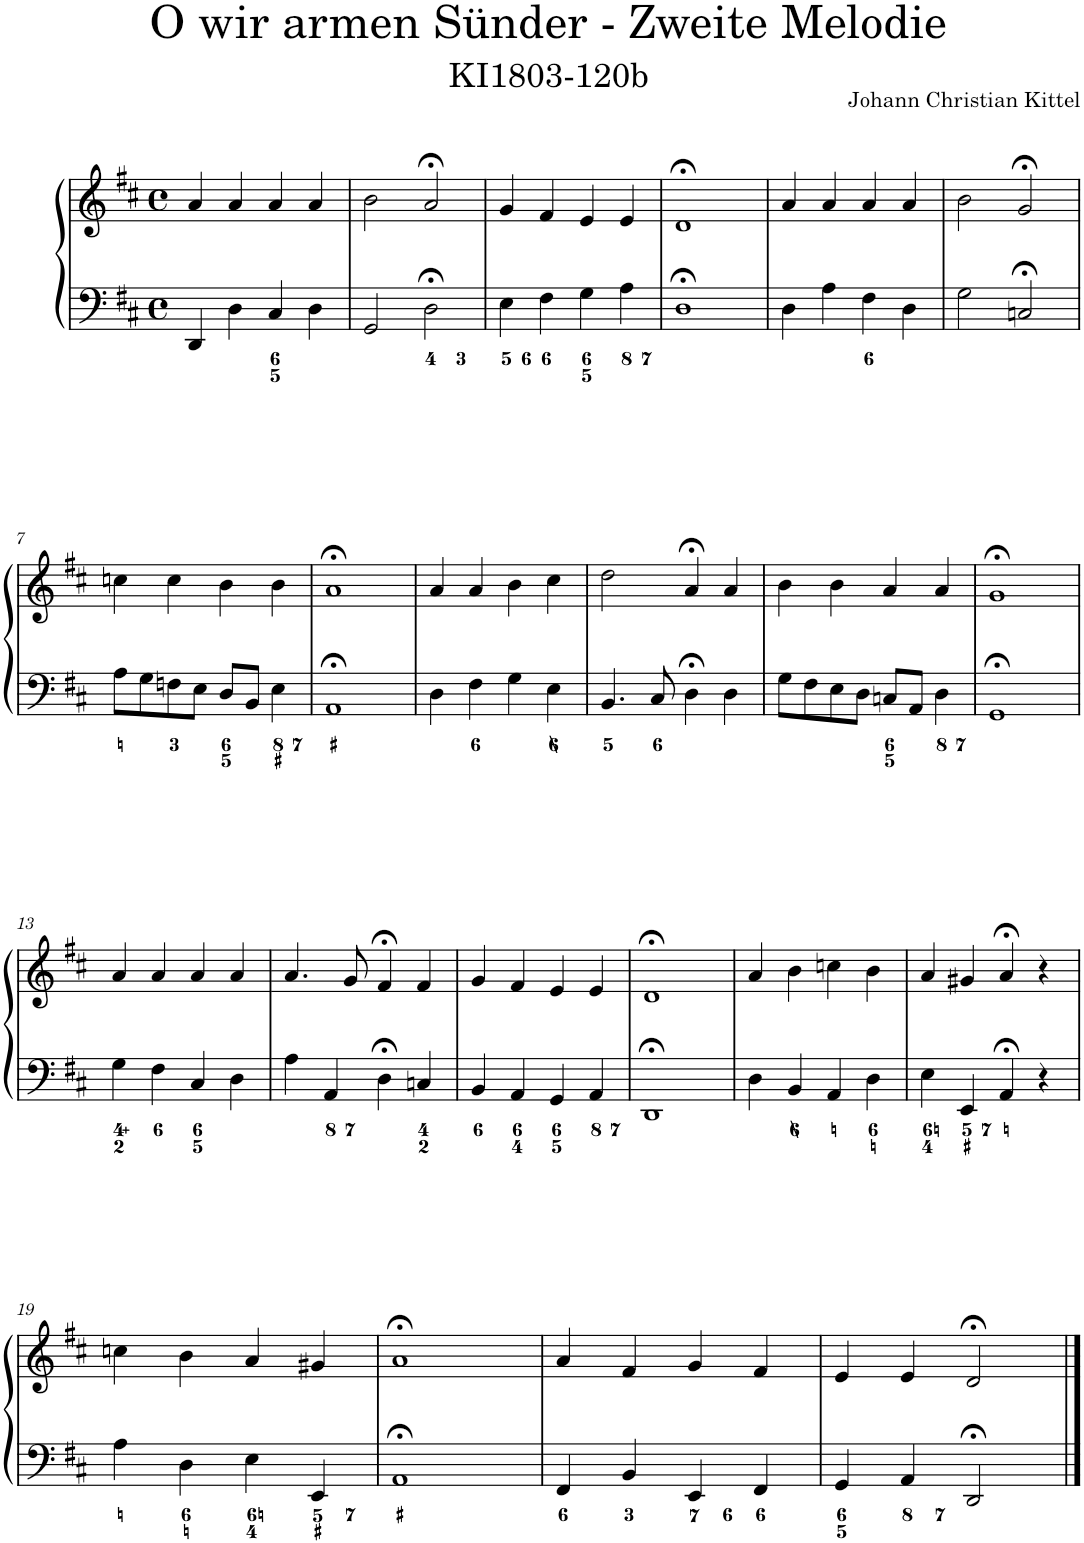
**kern	**kern
*part1	*part1
*staff2	*staff1
*I"Piano	*
*I'Pno.	*
*clefF4	*clefG2
*k[f#c#]	*k[f#c#]
*M4/4	*M4/4
*met(c)	*met(c)
=1	=1
4DD/	4a/
4D\	4a/
4C#/	4a/
4D\	4a/
=2	=2
2GG/	2b\
2D;<\	2a;</
=3	=3
4E\	4g/
4F#\	4f#/
4G\	4e/
4A\	4e/
=4	=4
1D;<	1d;<
=5	=5
4D\	4a/
4A\	4a/
4F#\	4a/
4D\	4a/
=6	=6
2G\	2b\
2Cn;</	2g;</
!!LO:LB:g=z
=7	=7
8A\L	4ccn\
8G\	.
8Fn\	4cc\
8E\J	.
8D/L	4b\
8BB/J	.
4E\	4b\
=8	=8
1AA;<	1a;<
=9	=9
4D\	4a/
4F#\	4a/
4G\	4b\
4E\	4cc#\
=10	=10
4.BB/	2dd\
8C#/	.
4D;<\	4a;</
4D\	4a/
=11	=11
8G\L	4b\
8F#\	.
8E\	4b\
8D\J	.
8Cn/L	4a/
8AA/J	.
4D\	4a/
=12	=12
1GG;<	1g;<
!!LO:LB:g=z
=13	=13
4G\	4a/
4F#\	4a/
4C#/	4a/
4D\	4a/
=14	=14
4A\	4.a/
4AA/	.
.	8g/
4D;<\	4f#;</
4Cn/	4f#/
=15	=15
4BB/	4g/
4AA/	4f#/
4GG/	4e/
4AA/	4e/
=16	=16
1DD;<	1d;<
=17	=17
4D\	4a/
4BB/	4b\
4AA/	4ccn\
4D\	4b\
=18	=18
4E\	4a/
4EE/	4g#X/
4AA;</	4a;</
4r	4r
!!LO:LB:g=z
=19	=19
4A\	4ccn\
4D\	4b\
4E\	4a/
4EE/	4g#X/
=20	=20
1AA;<	1a;<
=21	=21
4FF#/	4a/
4BB/	4f#/
4EE/	4g/
4FF#/	4f#/
=22	=22
4GG/	4e/
4AA/	4e/
2DD;</	2d;</
==	==
*-	*-
